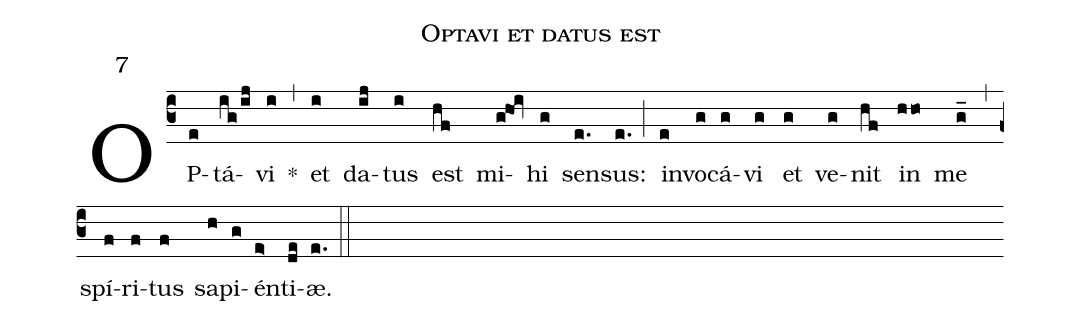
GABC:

name: Optavi et datus est;
mode: 7;
nabc-lines: 1;
%%
(c3)
OP(e)tá(ig/ij)vi(i) *(,)
et(i) da(ij)tus(i) est(hf) mi(ghOi)hi(g) sen(e.)sus:(e.) (;)
in(e)vo(g)cá(g)vi(g) et(g) ve(g)nit(hf) in(hho) me(g_) (,)
spí(f)ri(f)tus(f) sa(h)pi(g)én(e>)ti(de)æ.(e.) (::)
